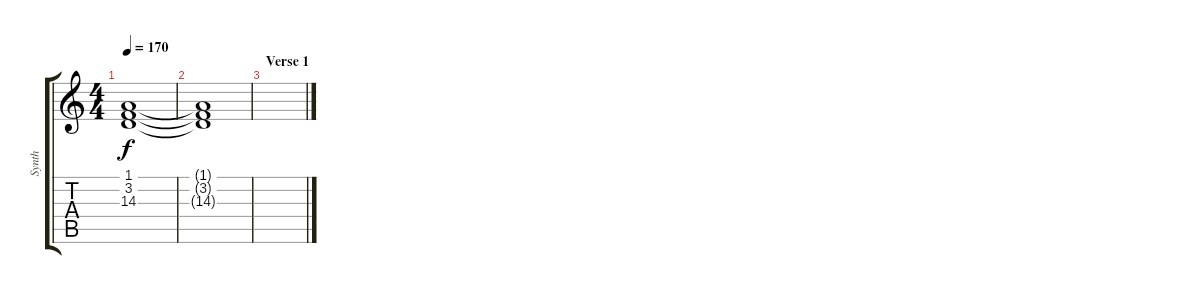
\track ("Synth" "Synth") {instrument stringensemble1}
\staff {score tabs}
\tuning (E4 B3 G3 D3 A2 E2) {hide}
\ts (4 4)
\tempo 170
\clef g2
\ks c
(1.1 3.2 14.3).1{dy f} |
(1.1{t} 3.2{t} 14.3{t}).1 |
\section ("" "Verse 1")
